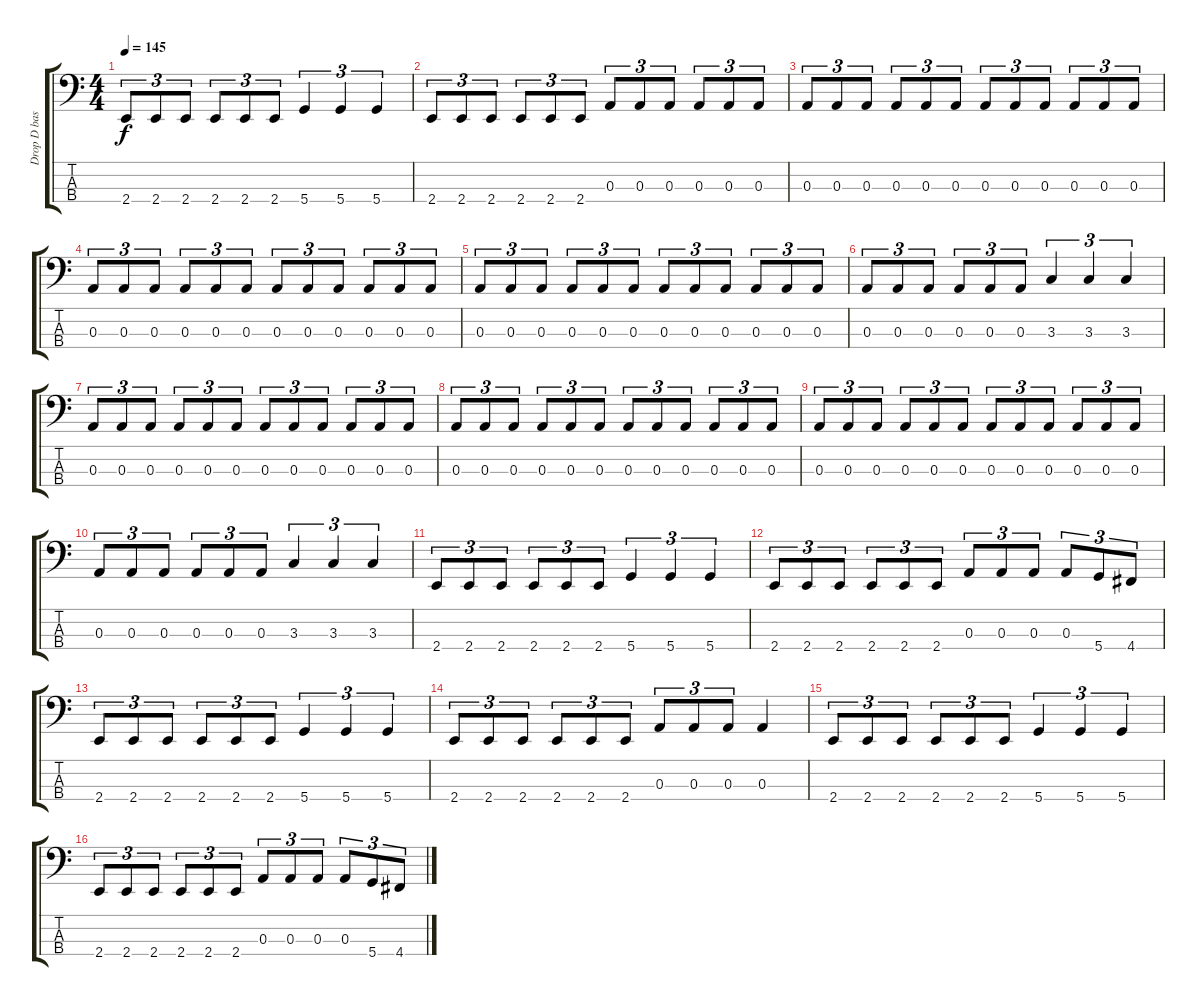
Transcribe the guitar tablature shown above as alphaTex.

\track ("Drop D bass" "Drop D bas") {instrument electricbassfinger}
\staff {score tabs}
\tuning (G2 D2 A1 D1) {hide}
\ts (4 4)
\tempo 145
\clef f4
\ks c
2.4.8{tu (3 2) dy f} 2.4.8{tu (3 2)} 2.4.8{tu (3 2)} 2.4.8{tu (3 2)} 2.4.8{tu (3 2)} 2.4.8{tu (3 2)} 5.4.4{tu (3 2)} 5.4.4{tu (3 2)} 5.4.4{tu (3 2)} |
2.4.8{tu (3 2)} 2.4.8{tu (3 2)} 2.4.8{tu (3 2)} 2.4.8{tu (3 2)} 2.4.8{tu (3 2)} 2.4.8{tu (3 2)} 0.3.8{tu (3 2)} 0.3.8{tu (3 2)} 0.3.8{tu (3 2)} 0.3.8{tu (3 2)} 0.3.8{tu (3 2)} 0.3.8{tu (3 2)} |
0.3.8{tu (3 2)} 0.3.8{tu (3 2)} 0.3.8{tu (3 2)} 0.3.8{tu (3 2)} 0.3.8{tu (3 2)} 0.3.8{tu (3 2)} 0.3.8{tu (3 2)} 0.3.8{tu (3 2)} 0.3.8{tu (3 2)} 0.3.8{tu (3 2)} 0.3.8{tu (3 2)} 0.3.8{tu (3 2)} |
0.3.8{tu (3 2)} 0.3.8{tu (3 2)} 0.3.8{tu (3 2)} 0.3.8{tu (3 2)} 0.3.8{tu (3 2)} 0.3.8{tu (3 2)} 0.3.8{tu (3 2)} 0.3.8{tu (3 2)} 0.3.8{tu (3 2)} 0.3.8{tu (3 2)} 0.3.8{tu (3 2)} 0.3.8{tu (3 2)} |
0.3.8{tu (3 2)} 0.3.8{tu (3 2)} 0.3.8{tu (3 2)} 0.3.8{tu (3 2)} 0.3.8{tu (3 2)} 0.3.8{tu (3 2)} 0.3.8{tu (3 2)} 0.3.8{tu (3 2)} 0.3.8{tu (3 2)} 0.3.8{tu (3 2)} 0.3.8{tu (3 2)} 0.3.8{tu (3 2)} |
0.3.8{tu (3 2)} 0.3.8{tu (3 2)} 0.3.8{tu (3 2)} 0.3.8{tu (3 2)} 0.3.8{tu (3 2)} 0.3.8{tu (3 2)} 3.3.4{tu (3 2)} 3.3.4{tu (3 2)} 3.3.4{tu (3 2)} |
0.3.8{tu (3 2)} 0.3.8{tu (3 2)} 0.3.8{tu (3 2)} 0.3.8{tu (3 2)} 0.3.8{tu (3 2)} 0.3.8{tu (3 2)} 0.3.8{tu (3 2)} 0.3.8{tu (3 2)} 0.3.8{tu (3 2)} 0.3.8{tu (3 2)} 0.3.8{tu (3 2)} 0.3.8{tu (3 2)} |
0.3.8{tu (3 2)} 0.3.8{tu (3 2)} 0.3.8{tu (3 2)} 0.3.8{tu (3 2)} 0.3.8{tu (3 2)} 0.3.8{tu (3 2)} 0.3.8{tu (3 2)} 0.3.8{tu (3 2)} 0.3.8{tu (3 2)} 0.3.8{tu (3 2)} 0.3.8{tu (3 2)} 0.3.8{tu (3 2)} |
0.3.8{tu (3 2)} 0.3.8{tu (3 2)} 0.3.8{tu (3 2)} 0.3.8{tu (3 2)} 0.3.8{tu (3 2)} 0.3.8{tu (3 2)} 0.3.8{tu (3 2)} 0.3.8{tu (3 2)} 0.3.8{tu (3 2)} 0.3.8{tu (3 2)} 0.3.8{tu (3 2)} 0.3.8{tu (3 2)} |
0.3.8{tu (3 2)} 0.3.8{tu (3 2)} 0.3.8{tu (3 2)} 0.3.8{tu (3 2)} 0.3.8{tu (3 2)} 0.3.8{tu (3 2)} 3.3.4{tu (3 2)} 3.3.4{tu (3 2)} 3.3.4{tu (3 2)} |
2.4.8{tu (3 2)} 2.4.8{tu (3 2)} 2.4.8{tu (3 2)} 2.4.8{tu (3 2)} 2.4.8{tu (3 2)} 2.4.8{tu (3 2)} 5.4.4{tu (3 2)} 5.4.4{tu (3 2)} 5.4.4{tu (3 2)} |
2.4.8{tu (3 2)} 2.4.8{tu (3 2)} 2.4.8{tu (3 2)} 2.4.8{tu (3 2)} 2.4.8{tu (3 2)} 2.4.8{tu (3 2)} 0.3.8{tu (3 2)} 0.3.8{tu (3 2)} 0.3.8{tu (3 2)} 0.3.8{tu (3 2)} 5.4.8{tu (3 2)} 4.4.8{tu (3 2)} |
2.4.8{tu (3 2)} 2.4.8{tu (3 2)} 2.4.8{tu (3 2)} 2.4.8{tu (3 2)} 2.4.8{tu (3 2)} 2.4.8{tu (3 2)} 5.4.4{tu (3 2)} 5.4.4{tu (3 2)} 5.4.4{tu (3 2)} |
2.4.8{tu (3 2)} 2.4.8{tu (3 2)} 2.4.8{tu (3 2)} 2.4.8{tu (3 2)} 2.4.8{tu (3 2)} 2.4.8{tu (3 2)} 0.3.8{tu (3 2)} 0.3.8{tu (3 2)} 0.3.8{tu (3 2)} 0.3.4 |
2.4.8{tu (3 2)} 2.4.8{tu (3 2)} 2.4.8{tu (3 2)} 2.4.8{tu (3 2)} 2.4.8{tu (3 2)} 2.4.8{tu (3 2)} 5.4.4{tu (3 2)} 5.4.4{tu (3 2)} 5.4.4{tu (3 2)} |
2.4.8{tu (3 2)} 2.4.8{tu (3 2)} 2.4.8{tu (3 2)} 2.4.8{tu (3 2)} 2.4.8{tu (3 2)} 2.4.8{tu (3 2)} 0.3.8{tu (3 2)} 0.3.8{tu (3 2)} 0.3.8{tu (3 2)} 0.3.8{tu (3 2)} 5.4.8{tu (3 2)} 4.4.8{tu (3 2)}
